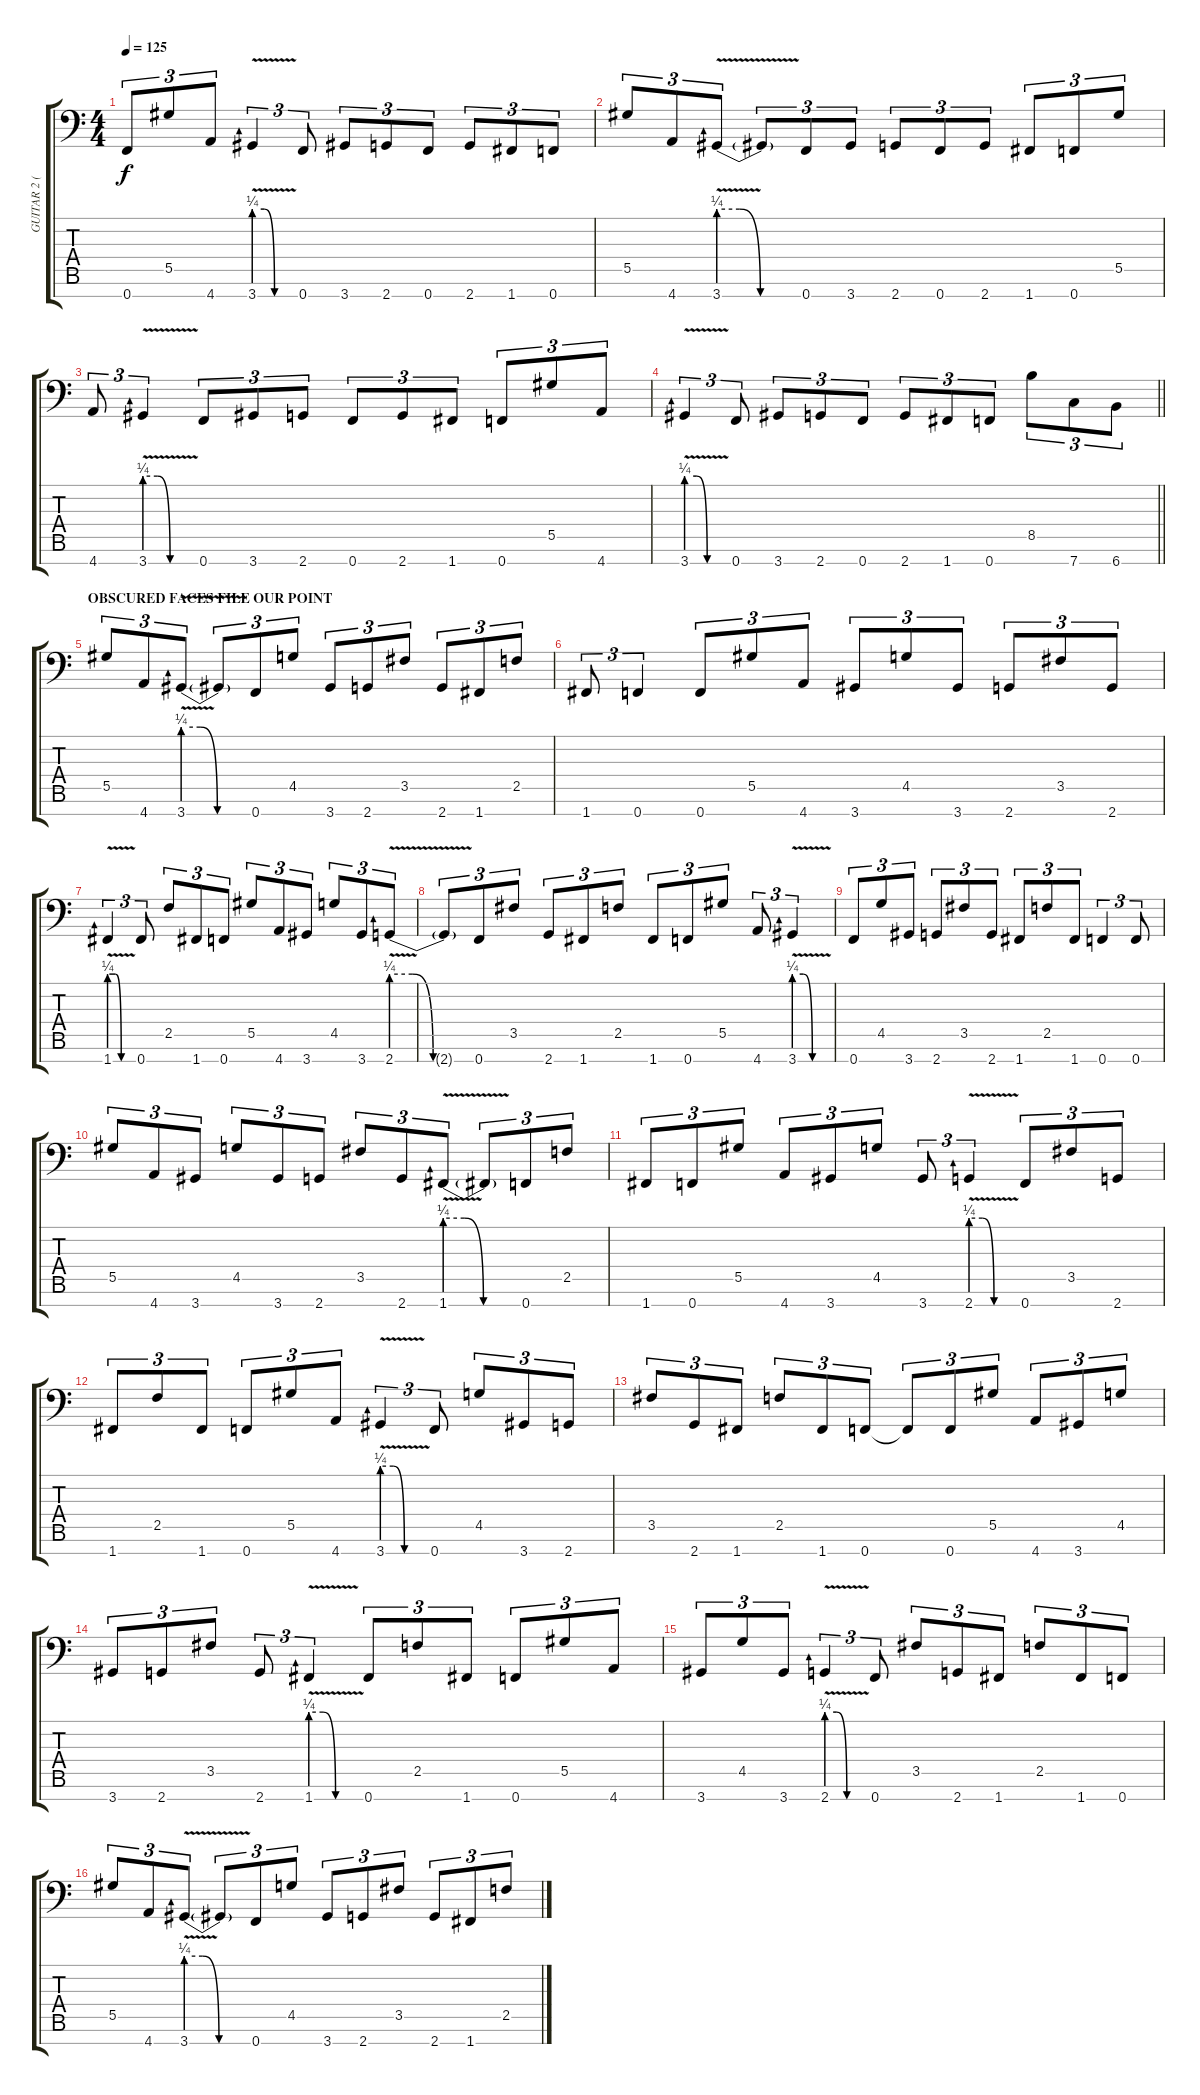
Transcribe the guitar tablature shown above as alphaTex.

\track ("GUITAR 2 (Marten Hagstrom)" "GUITAR 2 (") {instrument distortionguitar}
\staff {score tabs}
\tuning (Bb3 F3 Db3 Ab2 Eb2 Bb1 F1) {hide}
\ts (4 4)
\tempo 125
\clef f4
\ks c
0.7.8{tu (3 2) dy f} 5.5.8{tu (3 2)} 4.7.8{tu (3 2)} 3.7{be (custom 0 1 15 1 30 0 60 0) v}.4{tu (3 2)} 0.7.8{tu (3 2)} 3.7.8{tu (3 2)} 2.7.8{tu (3 2)} 0.7.8{tu (3 2)} 2.7.8{tu (3 2)} 1.7.8{tu (3 2)} 0.7.8{tu (3 2)} |
5.5.8{tu (3 2)} 4.7.8{tu (3 2)} 3.7{be (custom 0 1 15 1 30 0 60 0) v}.8{tu (3 2)} 3.7{t}.8{tu (3 2)} 0.7.8{tu (3 2)} 3.7.8{tu (3 2)} 2.7.8{tu (3 2)} 0.7.8{tu (3 2)} 2.7.8{tu (3 2)} 1.7.8{tu (3 2)} 0.7.8{tu (3 2)} 5.5.8{tu (3 2)} |
4.7.8{tu (3 2)} 3.7{be (custom 0 1 15 1 30 0 60 0) v}.4{tu (3 2)} 0.7.8{tu (3 2)} 3.7.8{tu (3 2)} 2.7.8{tu (3 2)} 0.7.8{tu (3 2)} 2.7.8{tu (3 2)} 1.7.8{tu (3 2)} 0.7.8{tu (3 2)} 5.5.8{tu (3 2)} 4.7.8{tu (3 2)} |
\barLineRight lightlight
3.7{be (custom 0 1 15 1 30 0 60 0) v}.4{tu (3 2)} 0.7.8{tu (3 2)} 3.7.8{tu (3 2)} 2.7.8{tu (3 2)} 0.7.8{tu (3 2)} 2.7.8{tu (3 2)} 1.7.8{tu (3 2)} 0.7.8{tu (3 2)} 8.5.8{tu (3 2)} 7.7.8{tu (3 2)} 6.7.8{tu (3 2)} |
\section ("" "OBSCURED FACES FILE OUR POINT")
5.5.8{tu (3 2)} 4.7.8{tu (3 2)} 3.7{be (custom 0 1 15 1 30 0 60 0) v}.8{tu (3 2)} 3.7{t}.8{tu (3 2)} 0.7.8{tu (3 2)} 4.5.8{tu (3 2)} 3.7.8{tu (3 2)} 2.7.8{tu (3 2)} 3.5.8{tu (3 2)} 2.7.8{tu (3 2)} 1.7.8{tu (3 2)} 2.5.8{tu (3 2)} |
1.7.8{tu (3 2)} 0.7.4{tu (3 2)} 0.7.8{tu (3 2)} 5.5.8{tu (3 2)} 4.7.8{tu (3 2)} 3.7.8{tu (3 2)} 4.5.8{tu (3 2)} 3.7.8{tu (3 2)} 2.7.8{tu (3 2)} 3.5.8{tu (3 2)} 2.7.8{tu (3 2)} |
1.7{be (custom 0 1 15 1 30 0 60 0) v}.4{tu (3 2)} 0.7.8{tu (3 2)} 2.5.8{tu (3 2)} 1.7.8{tu (3 2)} 0.7.8{tu (3 2)} 5.5.8{tu (3 2)} 4.7.8{tu (3 2)} 3.7.8{tu (3 2)} 4.5.8{tu (3 2)} 3.7.8{tu (3 2)} 2.7{be (custom 0 1 15 1 30 0 60 0) v}.8{tu (3 2)} |
2.7{t}.8{tu (3 2)} 0.7.8{tu (3 2)} 3.5.8{tu (3 2)} 2.7.8{tu (3 2)} 1.7.8{tu (3 2)} 2.5.8{tu (3 2)} 1.7.8{tu (3 2)} 0.7.8{tu (3 2)} 5.5.8{tu (3 2)} 4.7.8{tu (3 2)} 3.7{be (custom 0 1 15 1 30 0 60 0) v}.4{tu (3 2)} |
0.7.8{tu (3 2)} 4.5.8{tu (3 2)} 3.7.8{tu (3 2)} 2.7.8{tu (3 2)} 3.5.8{tu (3 2)} 2.7.8{tu (3 2)} 1.7.8{tu (3 2)} 2.5.8{tu (3 2)} 1.7.8{tu (3 2)} 0.7.4{tu (3 2)} 0.7.8{tu (3 2)} |
5.5.8{tu (3 2)} 4.7.8{tu (3 2)} 3.7.8{tu (3 2)} 4.5.8{tu (3 2)} 3.7.8{tu (3 2)} 2.7.8{tu (3 2)} 3.5.8{tu (3 2)} 2.7.8{tu (3 2)} 1.7{be (custom 0 1 15 1 30 0 60 0) v}.8{tu (3 2)} 1.7{t}.8{tu (3 2)} 0.7.8{tu (3 2)} 2.5.8{tu (3 2)} |
1.7.8{tu (3 2)} 0.7.8{tu (3 2)} 5.5.8{tu (3 2)} 4.7.8{tu (3 2)} 3.7.8{tu (3 2)} 4.5.8{tu (3 2)} 3.7.8{tu (3 2)} 2.7{be (custom 0 1 15 1 30 0 60 0) v}.4{tu (3 2)} 0.7.8{tu (3 2)} 3.5.8{tu (3 2)} 2.7.8{tu (3 2)} |
1.7.8{tu (3 2)} 2.5.8{tu (3 2)} 1.7.8{tu (3 2)} 0.7.8{tu (3 2)} 5.5.8{tu (3 2)} 4.7.8{tu (3 2)} 3.7{be (custom 0 1 15 1 30 0 60 0) v}.4{tu (3 2)} 0.7.8{tu (3 2)} 4.5.8{tu (3 2)} 3.7.8{tu (3 2)} 2.7.8{tu (3 2)} |
3.5.8{tu (3 2)} 2.7.8{tu (3 2)} 1.7.8{tu (3 2)} 2.5.8{tu (3 2)} 1.7.8{tu (3 2)} 0.7.8{tu (3 2)} 0.7{t}.8{tu (3 2)} 0.7.8{tu (3 2)} 5.5.8{tu (3 2)} 4.7.8{tu (3 2)} 3.7.8{tu (3 2)} 4.5.8{tu (3 2)} |
3.7.8{tu (3 2)} 2.7.8{tu (3 2)} 3.5.8{tu (3 2)} 2.7.8{tu (3 2)} 1.7{be (custom 0 1 15 1 30 0 60 0) v}.4{tu (3 2)} 0.7.8{tu (3 2)} 2.5.8{tu (3 2)} 1.7.8{tu (3 2)} 0.7.8{tu (3 2)} 5.5.8{tu (3 2)} 4.7.8{tu (3 2)} |
3.7.8{tu (3 2)} 4.5.8{tu (3 2)} 3.7.8{tu (3 2)} 2.7{be (custom 0 1 15 1 30 0 60 0) v}.4{tu (3 2)} 0.7.8{tu (3 2)} 3.5.8{tu (3 2)} 2.7.8{tu (3 2)} 1.7.8{tu (3 2)} 2.5.8{tu (3 2)} 1.7.8{tu (3 2)} 0.7.8{tu (3 2)} |
5.5.8{tu (3 2)} 4.7.8{tu (3 2)} 3.7{be (custom 0 1 15 1 30 0 60 0) v}.8{tu (3 2)} 3.7{t}.8{tu (3 2)} 0.7.8{tu (3 2)} 4.5.8{tu (3 2)} 3.7.8{tu (3 2)} 2.7.8{tu (3 2)} 3.5.8{tu (3 2)} 2.7.8{tu (3 2)} 1.7.8{tu (3 2)} 2.5.8{tu (3 2)}
